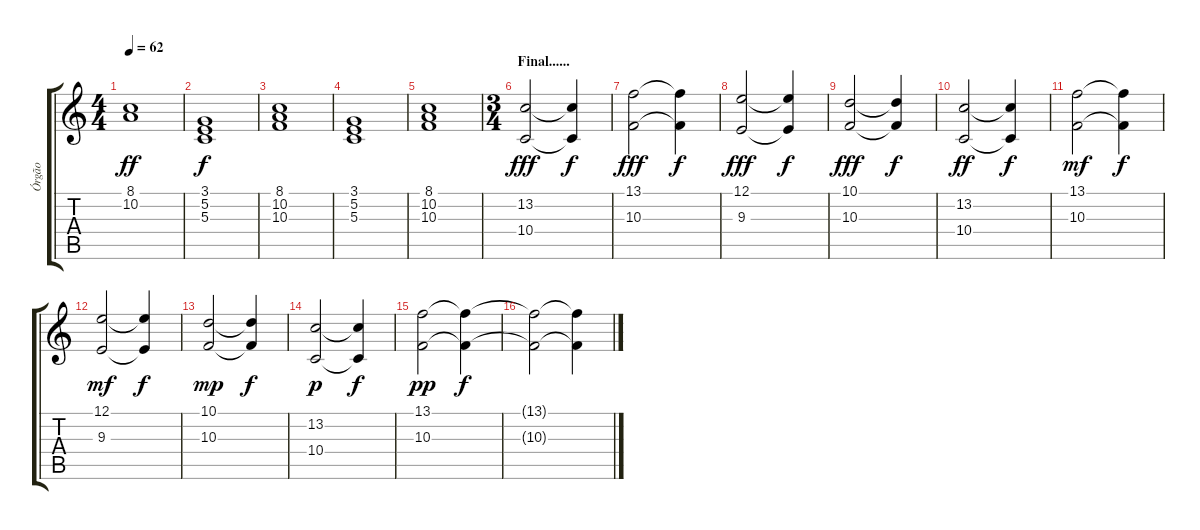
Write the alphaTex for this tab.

\track ("Órgão" "Órgão") {instrument stringensemble2}
\staff {score tabs}
\tuning (E4 B3 G3 D3 A2 E2) {hide}
\ts (4 4)
\tempo 62
\clef g2
\ks c
(8.1 10.2).1{dy ff} |
(3.1 5.2 5.3).1{dy f} |
(8.1 10.2 10.3).1 |
(3.1 5.2 5.3).1 |
(8.1 10.2 10.3).1 |
\ts (3 4)
\section ("" "Final......")
(13.2 10.4).2{dy fff} (13.2{t} 10.4{t}).4{dy f} |
(13.1 10.3).2{dy fff} (13.1{t} 10.3{t}).4{dy f} |
(12.1 9.3).2{dy fff} (12.1{t} 9.3{t}).4{dy f} |
(10.1 10.3).2{dy fff} (10.1{t} 10.3{t}).4{dy f} |
(13.2 10.4).2{dy ff} (13.2{t} 10.4{t}).4{dy f} |
(13.1 10.3).2{dy mf} (13.1{t} 10.3{t}).4{dy f} |
(12.1 9.3).2{dy mf} (12.1{t} 9.3{t}).4{dy f} |
(10.1 10.3).2{dy mp} (10.1{t} 10.3{t}).4{dy f} |
(13.2 10.4).2{dy p} (13.2{t} 10.4{t}).4{dy f} |
(13.1 10.3).2{dy pp} (13.1{t} 10.3{t}).4{dy f} |
(13.1{t} 10.3{t}).2 (13.1{t} 10.3{t}).4
